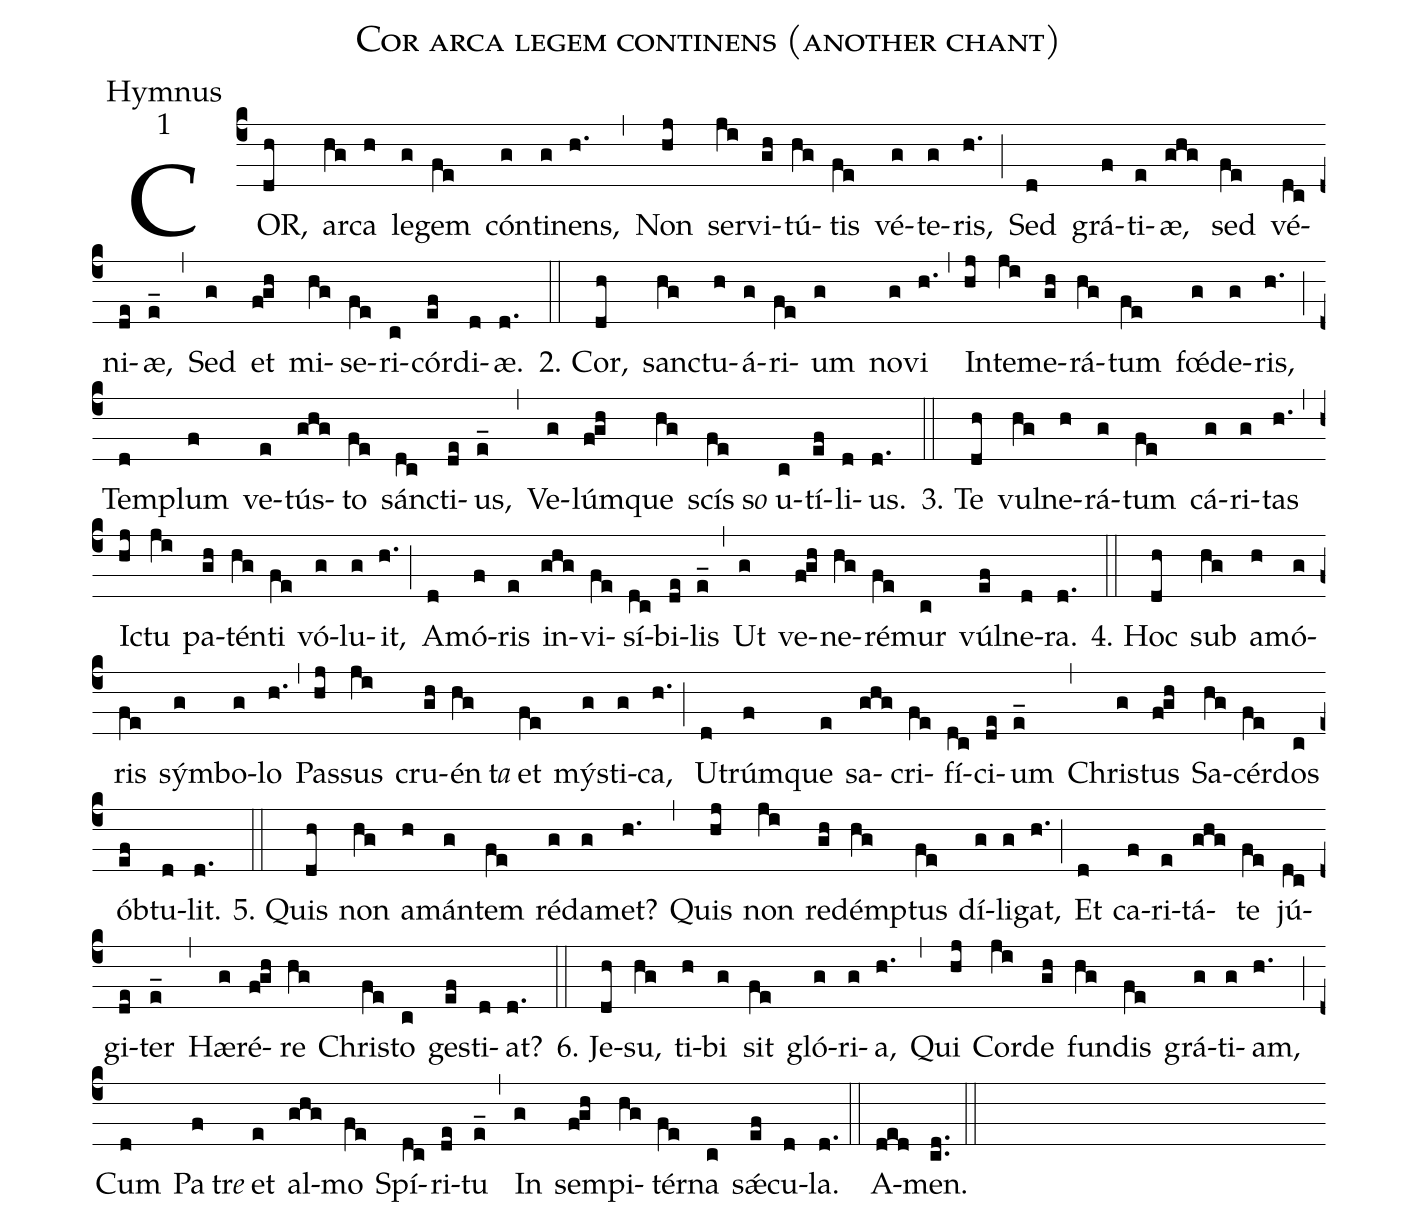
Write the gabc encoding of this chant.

name: Cor arca legem continens (another chant);
office-part: Hymnus;
mode: 1;
%%
(c4)COR,(dh) ar(hg)ca(h) le(g)gem(fe) cón(g)ti(g)nens,(h.) (,) Non(hj) ser(ji)vi(gh)tú(hg)tis(fe) vé(g)te(g)ris,(h.) (;) Sed(d) grá(f)ti(e)æ,(ghg) sed(fe) vé(dc)ni(de)æ,(e_) (,) Sed(g) et(f!gh) mi(hg)se(fe)ri(c)cór(ef)di(d)æ.(d.) (::)
2. Cor,(dh) sanc(hg)tu(h)á(g)ri(fe)um(g) no(g)vi(h.) (,) In(hj)te(ji)me(gh)rá(hg)tum(fe) fœ́(g)de(g)ris,(h.) (;) Tem(d)plum(f) ve(e)tús(ghg)to(fe) sánc(dc)ti(de)us,(e_) (,) Ve(g)lúm(f!gh)que(hg) scís(fe)s<i>o</i>() u(c)tí(ef)li(d)us.(d.) (::)
3. Te(dh) vul(hg)ne(h)rá(g)tum(fe) cá(g)ri(g)tas(h.) (,) Ic(hj)tu(ji) pa(gh)tén(hg)ti(fe) vó(g)lu(g)it,(h.) (;) A(d)mó(f)ris(e) in(ghg)vi(fe)sí(dc)bi(de)lis(e_) (,) Ut(g) ve(f!gh)ne(hg)ré(fe)mur(c) vúl(ef)ne(d)ra.(d.) (::)
4. Hoc(dh) sub(hg) a(h)mó(g)ris(fe) sým(g)bo(g)lo(h.) (,) Pas(hj)sus(ji) cru(gh)én(hg)t<i>a</i>() et(fe) mýs(g)ti(g)ca,(h.) (;) U(d)trúm(f)que(e) sa(ghg)cri(fe)fí(dc)ci(de)um(e_) (,) Chris(g)tus(f!gh) Sa(hg)cér(fe)dos(c) ób(ef)tu(d)lit.(d.) (::)
5. Quis(dh) non(hg) a(h)mán(g)tem(fe) réd(g)a(g)met?(h.) (,) Quis(hj) non(ji) red(gh)émp(hg)tus(fe) dí(g)li(g)gat,(h.) (;) Et(d) ca(f)ri(e)tá(ghg)te(fe) jú(dc)gi(de)ter(e_) (,) Hæ(g)ré(f!gh)re(hg) Chris(fe)to(c) ges(ef)ti(d)at?(d.) (::)
6. Je(dh)su,(hg) ti(h)bi(g) sit(fe) gló(g)ri(g)a,(h.) (,) Qui(hj) Cor(ji)de(gh) fun(hg)dis(fe) grá(g)ti(g)am,(h.) (;) Cum(d) Pa(f)tr<i>e</i>() et(e) al(ghg)mo(fe) Spí(dc)ri(de)tu(e_) (,) In(g) sem(f!gh)pi(hg)tér(fe)na(c) sǽ(ef)cu(d)la.(d.) (::)
A(ded)men.(c.d.) (::)
